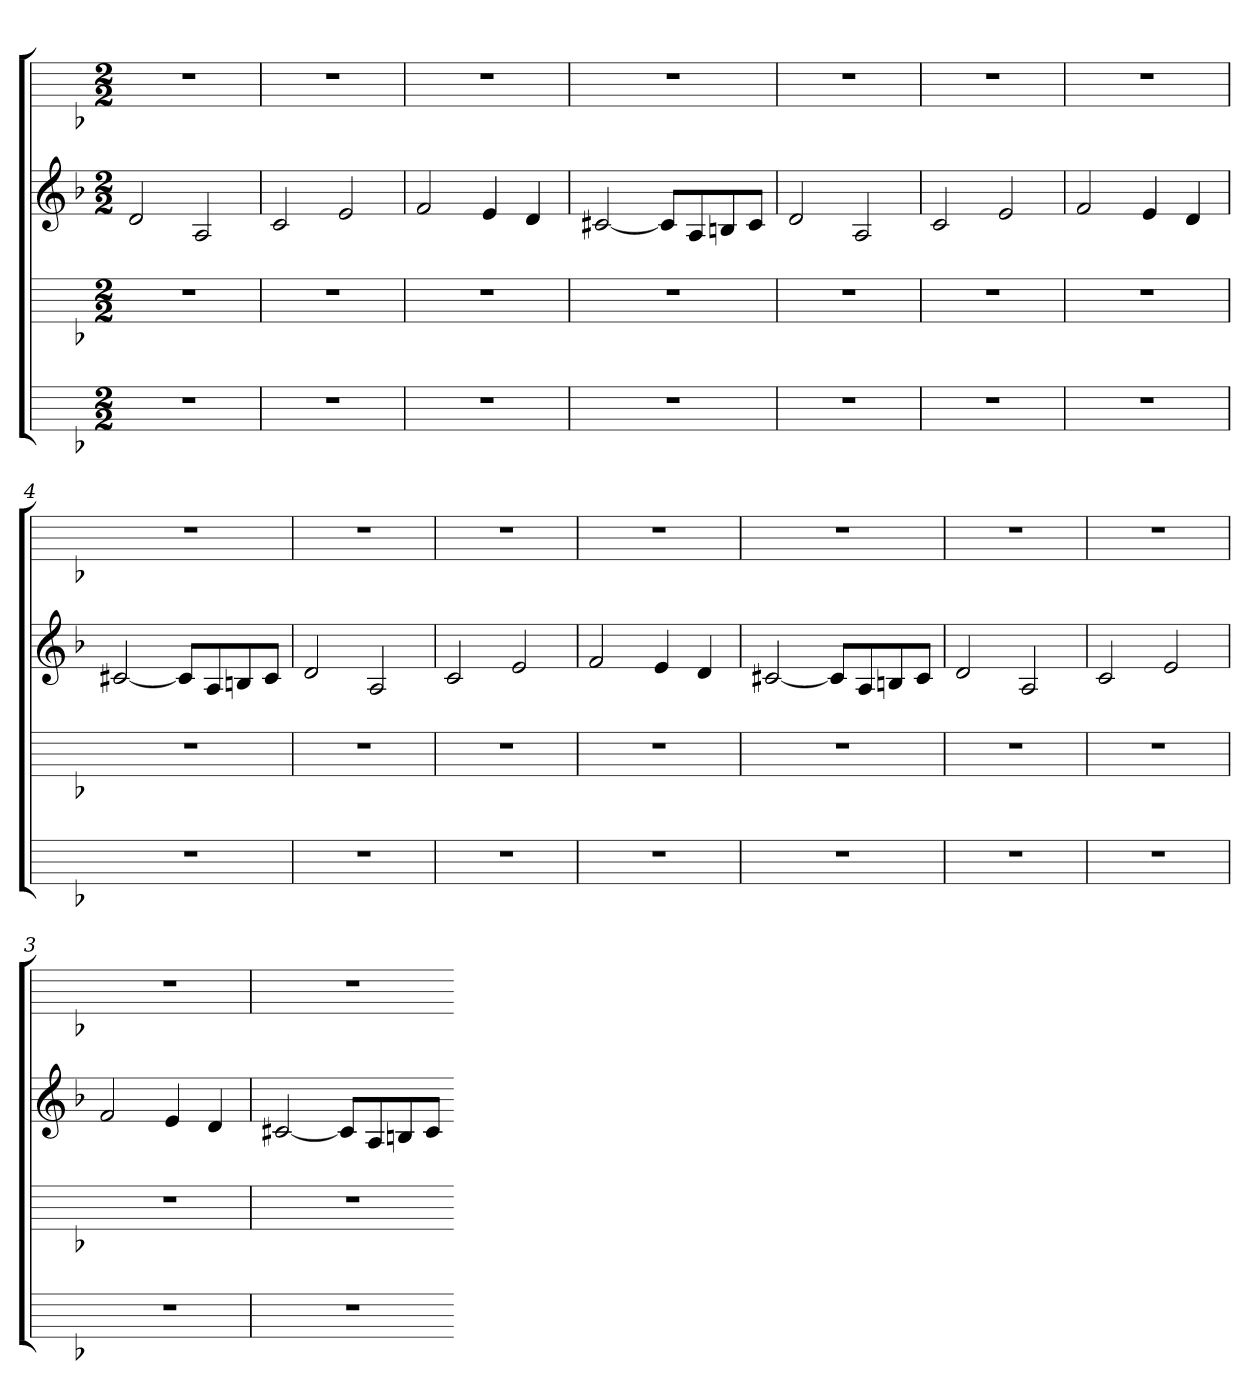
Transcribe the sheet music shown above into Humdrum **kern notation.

**kern	**kern	**kern	**kern
*part4	*part3	*part2	*part1
*staff4	*staff3	*staff2	*staff1
*k[b-]	*k[b-]	*k[b-]	*k[b-]
*d:	*d:	*d:	*d:
*M2/2	*M2/2	*M2/2	*M2/2
=1	=1	=1	=1
1r	1r	2d	1r
.	.	2A	.
=2	=2	=2	=2
1r	1r	2c	1r
.	.	2e	.
=3	=3	=3	=3
1r	1r	2f	1r
.	.	4e	.
.	.	4d	.
=4	=4	=4	=4
1r	1r	[2c#X	1r
.	.	8c#L]	.
.	.	8A	.
.	.	8Bn	.
.	.	8c#J	.
=1	=1	=1	=1
1r	1r	2d	1r
.	.	2A	.
=2	=2	=2	=2
1r	1r	2c	1r
.	.	2e	.
=3	=3	=3	=3
1r	1r	2f	1r
.	.	4e	.
.	.	4d	.
=4	=4	=4	=4
1r	1r	[2c#X	1r
.	.	8c#L]	.
.	.	8A	.
.	.	8Bn	.
.	.	8c#J	.
=1	=1	=1	=1
1r	1r	2d	1r
.	.	2A	.
=2	=2	=2	=2
1r	1r	2c	1r
.	.	2e	.
=3	=3	=3	=3
1r	1r	2f	1r
.	.	4e	.
.	.	4d	.
=4	=4	=4	=4
1r	1r	[2c#X	1r
.	.	8c#L]	.
.	.	8A	.
.	.	8Bn	.
.	.	8c#J	.
=1	=1	=1	=1
1r	1r	2d	1r
.	.	2A	.
=2	=2	=2	=2
1r	1r	2c	1r
.	.	2e	.
=3	=3	=3	=3
1r	1r	2f	1r
.	.	4e	.
.	.	4d	.
=4	=4	=4	=4
1r	1r	[2c#X	1r
.	.	8c#L]	.
.	.	8A	.
.	.	8Bn	.
.	.	8c#J	.
=-	=-	=-	=-
*-	*-	*-	*-
